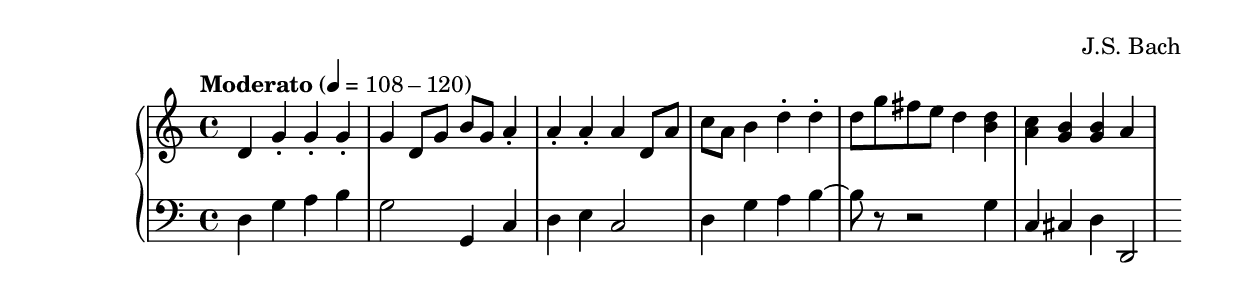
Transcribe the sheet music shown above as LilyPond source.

\header {
  title = ""
  composer = "J.S. Bach"
}

global = {
  \key c \major
  \time 4/4
}

\parallelMusic #'(rightHand leftHand) {
  \tempo "Moderato" 4 = 108-120
  d4 g-. g-. g-. |
  d4 g a b4 |
  
  g4 d8 g b g a4-. |
  g2 g,4 c |
  
  a4-. a-. a d,8 a' |
  d4 e c2 |

  c8 a b4 d-. d-. |
  d4 g a b4~ |

  d8 g fis e d4 <d b> |
  b8 r8 r2 g4 |

  <c a>4 <b g> <b g> a|
  c, cis d4 d,2 |
}

\score {
  \new PianoStaff <<
    \new Staff {
      \global
      <<
        \relative c' \rightHand
      >>
    }
    \new Staff {
      \global \clef bass
      <<
        \relative c \leftHand
      >>
    }
  >>

  \layout {}
  \midi {}
}